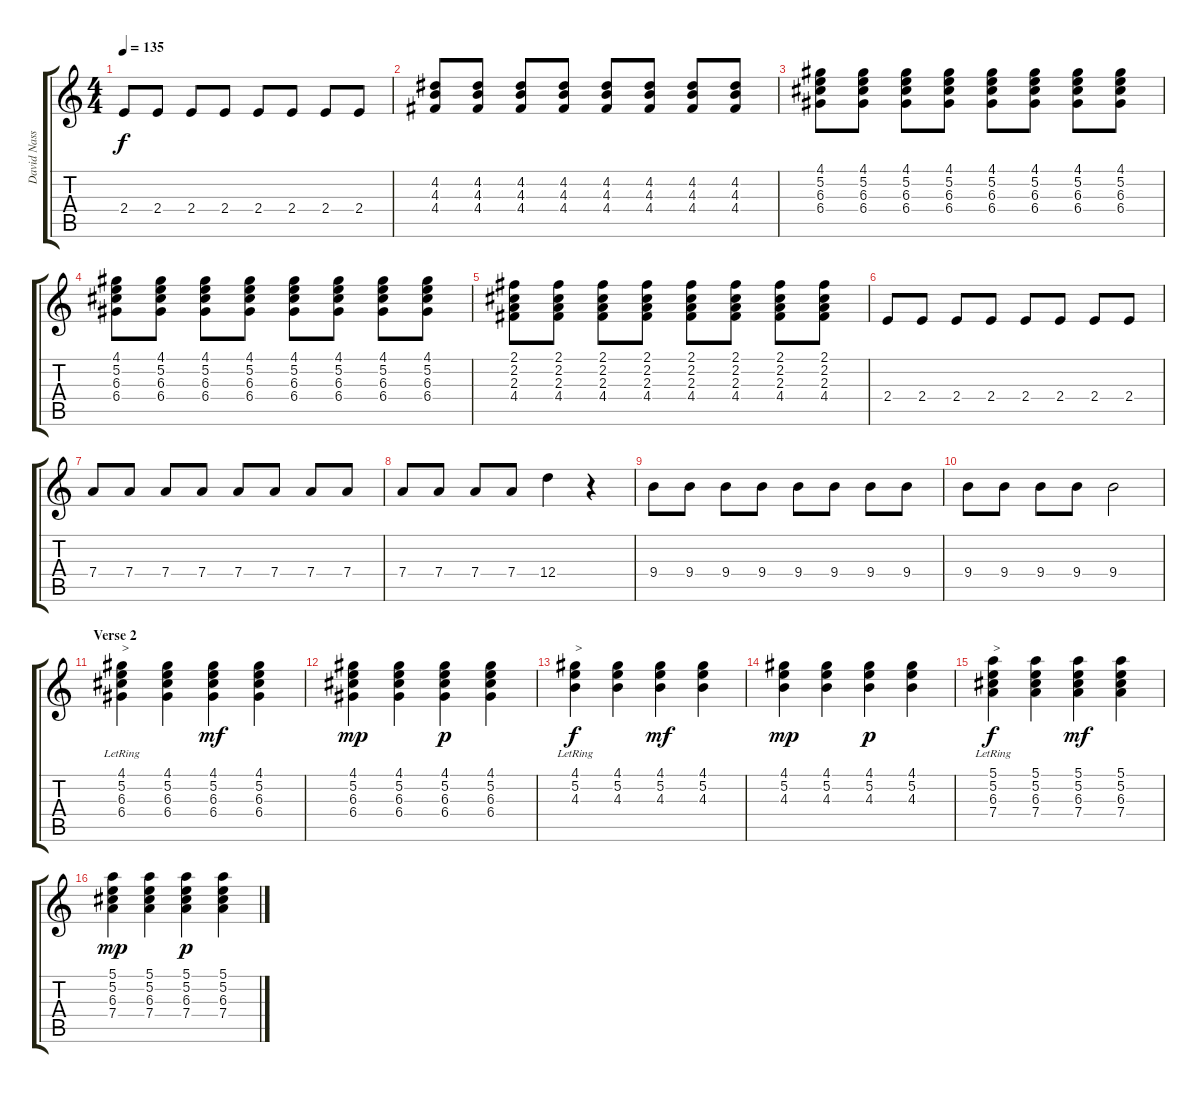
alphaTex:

\track ("David Nassie" "David Nass") {instrument overdrivenguitar}
\staff {score tabs}
\tuning (E4 B3 G3 D3 A2 E2) {hide}
\ts (4 4)
\tempo 135
\clef g2
\ks c
2.4.8{dy f} 2.4.8 2.4.8 2.4.8 2.4.8 2.4.8 2.4.8 2.4.8 |
(4.2 4.3 4.4).8 (4.2 4.3 4.4).8 (4.2 4.3 4.4).8 (4.2 4.3 4.4).8 (4.2 4.3 4.4).8 (4.2 4.3 4.4).8 (4.2 4.3 4.4).8 (4.2 4.3 4.4).8 |
(4.1 5.2 6.3 6.4).8 (4.1 5.2 6.3 6.4).8 (4.1 5.2 6.3 6.4).8 (4.1 5.2 6.3 6.4).8 (4.1 5.2 6.3 6.4).8 (4.1 5.2 6.3 6.4).8 (4.1 5.2 6.3 6.4).8 (4.1 5.2 6.3 6.4).8 |
(4.1 5.2 6.3 6.4).8 (4.1 5.2 6.3 6.4).8 (4.1 5.2 6.3 6.4).8 (4.1 5.2 6.3 6.4).8 (4.1 5.2 6.3 6.4).8 (4.1 5.2 6.3 6.4).8 (4.1 5.2 6.3 6.4).8 (4.1 5.2 6.3 6.4).8 |
(2.1 2.2 2.3 4.4).8 (2.1 2.2 2.3 4.4).8 (2.1 2.2 2.3 4.4).8 (2.1 2.2 2.3 4.4).8 (2.1 2.2 2.3 4.4).8 (2.1 2.2 2.3 4.4).8 (2.1 2.2 2.3 4.4).8 (2.1 2.2 2.3 4.4).8 |
2.4.8 2.4.8 2.4.8 2.4.8 2.4.8 2.4.8 2.4.8 2.4.8 |
7.4.8 7.4.8 7.4.8 7.4.8 7.4.8 7.4.8 7.4.8 7.4.8 |
7.4.8 7.4.8 7.4.8 7.4.8 12.4.4 r.4 |
9.4.8 9.4.8 9.4.8 9.4.8 9.4.8 9.4.8 9.4.8 9.4.8 |
9.4.8 9.4.8 9.4.8 9.4.8 9.4.2 |
\section ("" "Verse 2")
(4.1{lr} 5.2{lr} 6.3{lr} 6.4{lr}).4{txt ">" instrument electricguitarclean} (4.1 5.2 6.3 6.4).4 (4.1 5.2 6.3 6.4).4{dy mf} (4.1 5.2 6.3 6.4).4 |
(4.1 5.2 6.3 6.4).4{dy mp} (4.1 5.2 6.3 6.4).4 (4.1 5.2 6.3 6.4).4{dy p} (4.1 5.2 6.3 6.4).4 |
(4.1{lr} 5.2{lr} 4.3{lr}).4{txt ">" dy f instrument electricguitarclean} (4.1 5.2 4.3).4 (4.1 5.2 4.3).4{dy mf} (4.1 5.2 4.3).4 |
(4.1 5.2 4.3).4{dy mp} (4.1 5.2 4.3).4 (4.1 5.2 4.3).4{dy p} (4.1 5.2 4.3).4 |
(5.1{lr} 5.2{lr} 6.3{lr} 7.4{lr}).4{txt ">" dy f instrument electricguitarclean} (5.1 5.2 6.3 7.4).4 (5.1 5.2 6.3 7.4).4{dy mf} (5.1 5.2 6.3 7.4).4 |
(5.1 5.2 6.3 7.4).4{dy mp} (5.1 5.2 6.3 7.4).4 (5.1 5.2 6.3 7.4).4{dy p} (5.1 5.2 6.3 7.4).4
